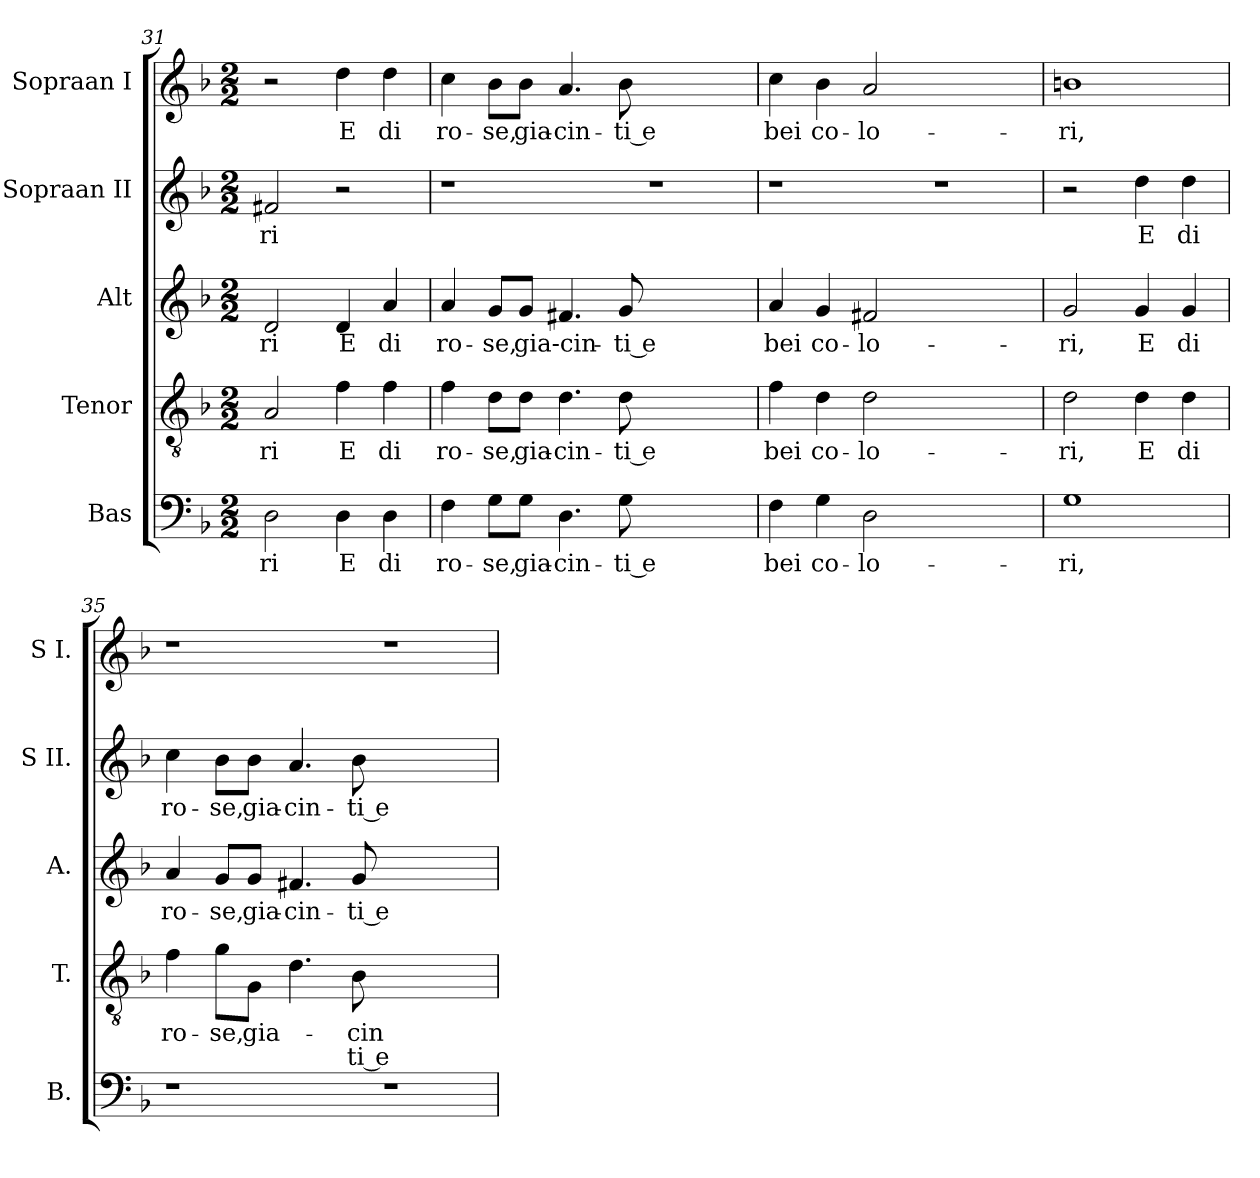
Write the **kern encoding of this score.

**kern	**text	**kern	**text	**text	**kern	**text	**kern	**text	**kern	**text
*part5	*part5	*part4	*part4	*part4	*part3	*part3	*part2	*part2	*part1	*part1
*staff5	*staff5	*staff4	*staff4	*staff4	*staff3	*staff3	*staff2	*staff2	*staff1	*staff1
*I"Bas	*	*I"Tenor	*	*	*I"Alt	*	*I"Sopraan II	*	*I"Sopraan I	*
*I'B.	*	*I'T.	*	*	*I'A.	*	*I'S II.	*	*I'S I.	*
*clefF4	*	*clefGv2	*	*	*clefG2	*	*clefG2	*	*clefG2	*
*k[b-]	*	*k[b-]	*	*	*k[b-]	*	*k[b-]	*	*k[b-]	*
*F:	*	*F:	*	*	*F:	*	*F:	*	*F:	*
*M2/2	*	*M2/2	*	*	*M2/2	*	*M2/2	*	*M2/2	*
=31	=31	=31	=31	=31	=31	=31	=31	=31	=31	=31
!	!LO:LY:b:color=#000000	!	!	!	!	!	!	!	!	!
!	!	!	!LO:LY:b:color=#000000	!	!	!	!	!	!	!
!	!	!	!	!	!	!LO:LY:b:color=#000000	!	!	!	!
!	!	!	!	!	!	!	!	!LO:LY:b:color=#000000	!	!
2Di\	ri	2Ai/	ri	.	2di/	ri	2f#Xi/	ri	2r	.
!	!LO:LY:b:color=#000000	!	!	!	!	!	!	!	!	!
!	!	!	!LO:LY:b:color=#000000	!	!	!	!	!	!	!
!	!	!	!	!	!	!LO:LY:b:color=#000000	!	!	!	!
!	!	!	!	!	!	!	!	!	!	!LO:LY:b:color=#000000
4Di\	E	4fi\	E	.	4di/	E	2r	.	4ddi\	E
!	!LO:LY:b:color=#000000	!	!	!	!	!	!	!	!	!
!	!	!	!LO:LY:b:color=#000000	!	!	!	!	!	!	!
!	!	!	!	!	!	!LO:LY:b:color=#000000	!	!	!	!
!	!	!	!	!	!	!	!	!	!	!LO:LY:b:color=#000000
4Di\	di	4fi\	di	.	4ai/	di	.	.	4ddi\	di
=32	=32	=32	=32	=32	=32	=32	=32	=32	=32	=32
!	!LO:LY:b:color=#000000	!	!	!	!	!	!	!	!	!
!	!	!	!LO:LY:b:color=#000000	!	!	!	!	!	!	!
!	!	!	!	!	!	!LO:LY:b:color=#000000	!	!	!	!
!	!	!	!	!	!	!	!	!	!	!LO:LY:b:color=#000000
4Fi\	ro-	4fi\	ro-	.	4ai/	ro-	1r	.	4cci\	ro-
!	!LO:LY:b:color=#000000	!	!	!	!	!	!	!	!	!
!	!	!	!LO:LY:b:color=#000000	!	!	!	!	!	!	!
!	!	!	!	!	!	!LO:LY:b:color=#000000	!	!	!	!
!	!	!	!	!	!	!	!	!	!	!LO:LY:b:color=#000000
8Gi\L	se,	8di\L	se,	.	8gi/L	se,	.	.	8b-i\L	se,
!	!LO:LY:b:color=#000000	!	!	!	!	!	!	!	!	!
!	!	!	!LO:LY:b:color=#000000	!	!	!	!	!	!	!
!	!	!	!	!	!	!LO:LY:b:color=#000000	!	!	!	!
!	!	!	!	!	!	!	!	!	!	!LO:LY:b:color=#000000
8Gi\J	gia-	8di\J	gia-	.	8gi/J	gia-cin-	.	.	8b-i\J	gia-
!	!LO:LY:b:color=#000000	!	!	!	!	!	!	!	!	!
!	!	!	!LO:LY:b:color=#000000	!	!	!	!	!	!	!
!	!	!	!	!	!	!	!	!	!	!LO:LY:b:color=#000000
4.Di\	cin-	4.di\	cin-	.	4.f#Xi/	.	.	.	4.ai/	-cin-
!	!LO:LY:b:color=#000000	!	!	!	!	!	!	!	!	!
!	!	!	!LO:LY:b:color=#000000	!	!	!	!	!	!	!
!	!	!	!	!	!	!LO:LY:b:color=#000000	!	!	!	!
!	!	!	!	!	!	!	!	!	!	!LO:LY:b:color=#000000
8Gi\	ti e	8di\	ti e	.	8gi/	-ti e	.	.	8b-i\	ti e
1ryy	.	1ryy	.	.	1ryy	.	1r	.	1ryy	.
=33	=33	=33	=33	=33	=33	=33	=33	=33	=33	=33
!	!LO:LY:b:color=#000000	!	!	!	!	!	!	!	!	!
!	!	!	!LO:LY:b:color=#000000	!	!	!	!	!	!	!
!	!	!	!	!	!	!LO:LY:b:color=#000000	!	!	!	!
!	!	!	!	!	!	!	!	!	!	!LO:LY:b:color=#000000
4Fi\	bei	4fi\	bei	.	4ai/	bei	1r	.	4cci\	bei
!	!LO:LY:b:color=#000000	!	!	!	!	!	!	!	!	!
!	!	!	!LO:LY:b:color=#000000	!	!	!	!	!	!	!
!	!	!	!	!	!	!LO:LY:b:color=#000000	!	!	!	!
!	!	!	!	!	!	!	!	!	!	!LO:LY:b:color=#000000
4Gi\	co-	4di\	co-	.	4gi/	co-	.	.	4b-i\	co-
!	!LO:LY:b:color=#000000	!	!	!	!	!	!	!	!	!
!	!	!	!LO:LY:b:color=#000000	!	!	!	!	!	!	!
!	!	!	!	!	!	!LO:LY:b:color=#000000	!	!	!	!
!	!	!	!	!	!	!	!	!	!	!LO:LY:b:color=#000000
2Di\	lo-	2di\	lo-	.	2f#Xi/	lo-	.	.	2ai/	-lo-
1ryy	.	1ryy	.	.	1ryy	.	1r	.	1ryy	.
=34	=34	=34	=34	=34	=34	=34	=34	=34	=34	=34
!	!LO:LY:b:color=#000000	!	!	!	!	!	!	!	!	!
!	!	!	!LO:LY:b:color=#000000	!	!	!	!	!	!	!
!	!	!	!	!	!	!LO:LY:b:color=#000000	!	!	!	!
!	!	!	!	!	!	!	!	!	!	!LO:LY:b:color=#000000
1Gi	ri,	2di\	ri,	.	2gi/	ri,	2r	.	1bni	-ri,
!	!	!	!LO:LY:b:color=#000000	!	!	!	!	!	!	!
!	!	!	!	!	!	!LO:LY:b:color=#000000	!	!	!	!
!	!	!	!	!	!	!	!	!LO:LY:b:color=#000000	!	!
.	.	4di\	E	.	4gi/	E	4ddi\	E	.	.
!	!	!	!LO:LY:b:color=#000000	!	!	!	!	!	!	!
!	!	!	!	!	!	!LO:LY:b:color=#000000	!	!	!	!
!	!	!	!	!	!	!	!	!LO:LY:b:color=#000000	!	!
.	.	4di\	di	.	4gi/	di	4ddi\	di	.	.
!!LO:LB:g=z
=35	=35	=35	=35	=35	=35	=35	=35	=35	=35	=35
!	!	!	!LO:LY:b:color=#000000	!	!	!	!	!	!	!
!	!	!	!	!	!	!LO:LY:b:color=#000000	!	!	!	!
!	!	!	!	!	!	!	!	!LO:LY:b:color=#000000	!	!
1r	.	4fi\	ro-	.	4ai/	ro-	4cci\	ro-	1r	.
!	!	!	!LO:LY:b:color=#000000	!	!	!	!	!	!	!
!	!	!	!	!	!	!LO:LY:b:color=#000000	!	!	!	!
!	!	!	!	!	!	!	!	!LO:LY:b:color=#000000	!	!
.	.	8gi\L	-se,	.	8gi/L	se,	8b-i\L	se,	.	.
!	!	!	!LO:LY:b:color=#000000	!	!	!	!	!	!	!
!	!	!	!	!	!	!LO:LY:b:color=#000000	!	!	!	!
!	!	!	!	!	!	!	!	!LO:LY:b:color=#000000	!	!
.	.	8Gi\J	gia-	.	8gi/J	gia-	8b-i\J	gia-	.	.
!	!	!	!	!	!	!LO:LY:b:color=#000000	!	!	!	!
!	!	!	!	!	!	!	!	!LO:LY:b:color=#000000	!	!
.	.	4.di\	.	.	4.f#Xi/	cin-	4.ai/	cin-	.	.
!	!	!	!LO:LY:b:color=#000000	!LO:LY:b:color=#000000	!	!	!	!	!	!
!	!	!	!	!	!	!LO:LY:b:color=#000000	!	!	!	!
!	!	!	!	!	!	!	!	!LO:LY:b:color=#000000	!	!
.	.	8B-i\	-cin-	-ti e	8gi/	ti e	8b-i\	ti e	.	.
1r	.	1ryy	.	.	1ryy	.	1ryy	.	1r	.
=	=	=	=	=	=	=	=	=	=	=
*-	*-	*-	*-	*-	*-	*-	*-	*-	*-	*-
